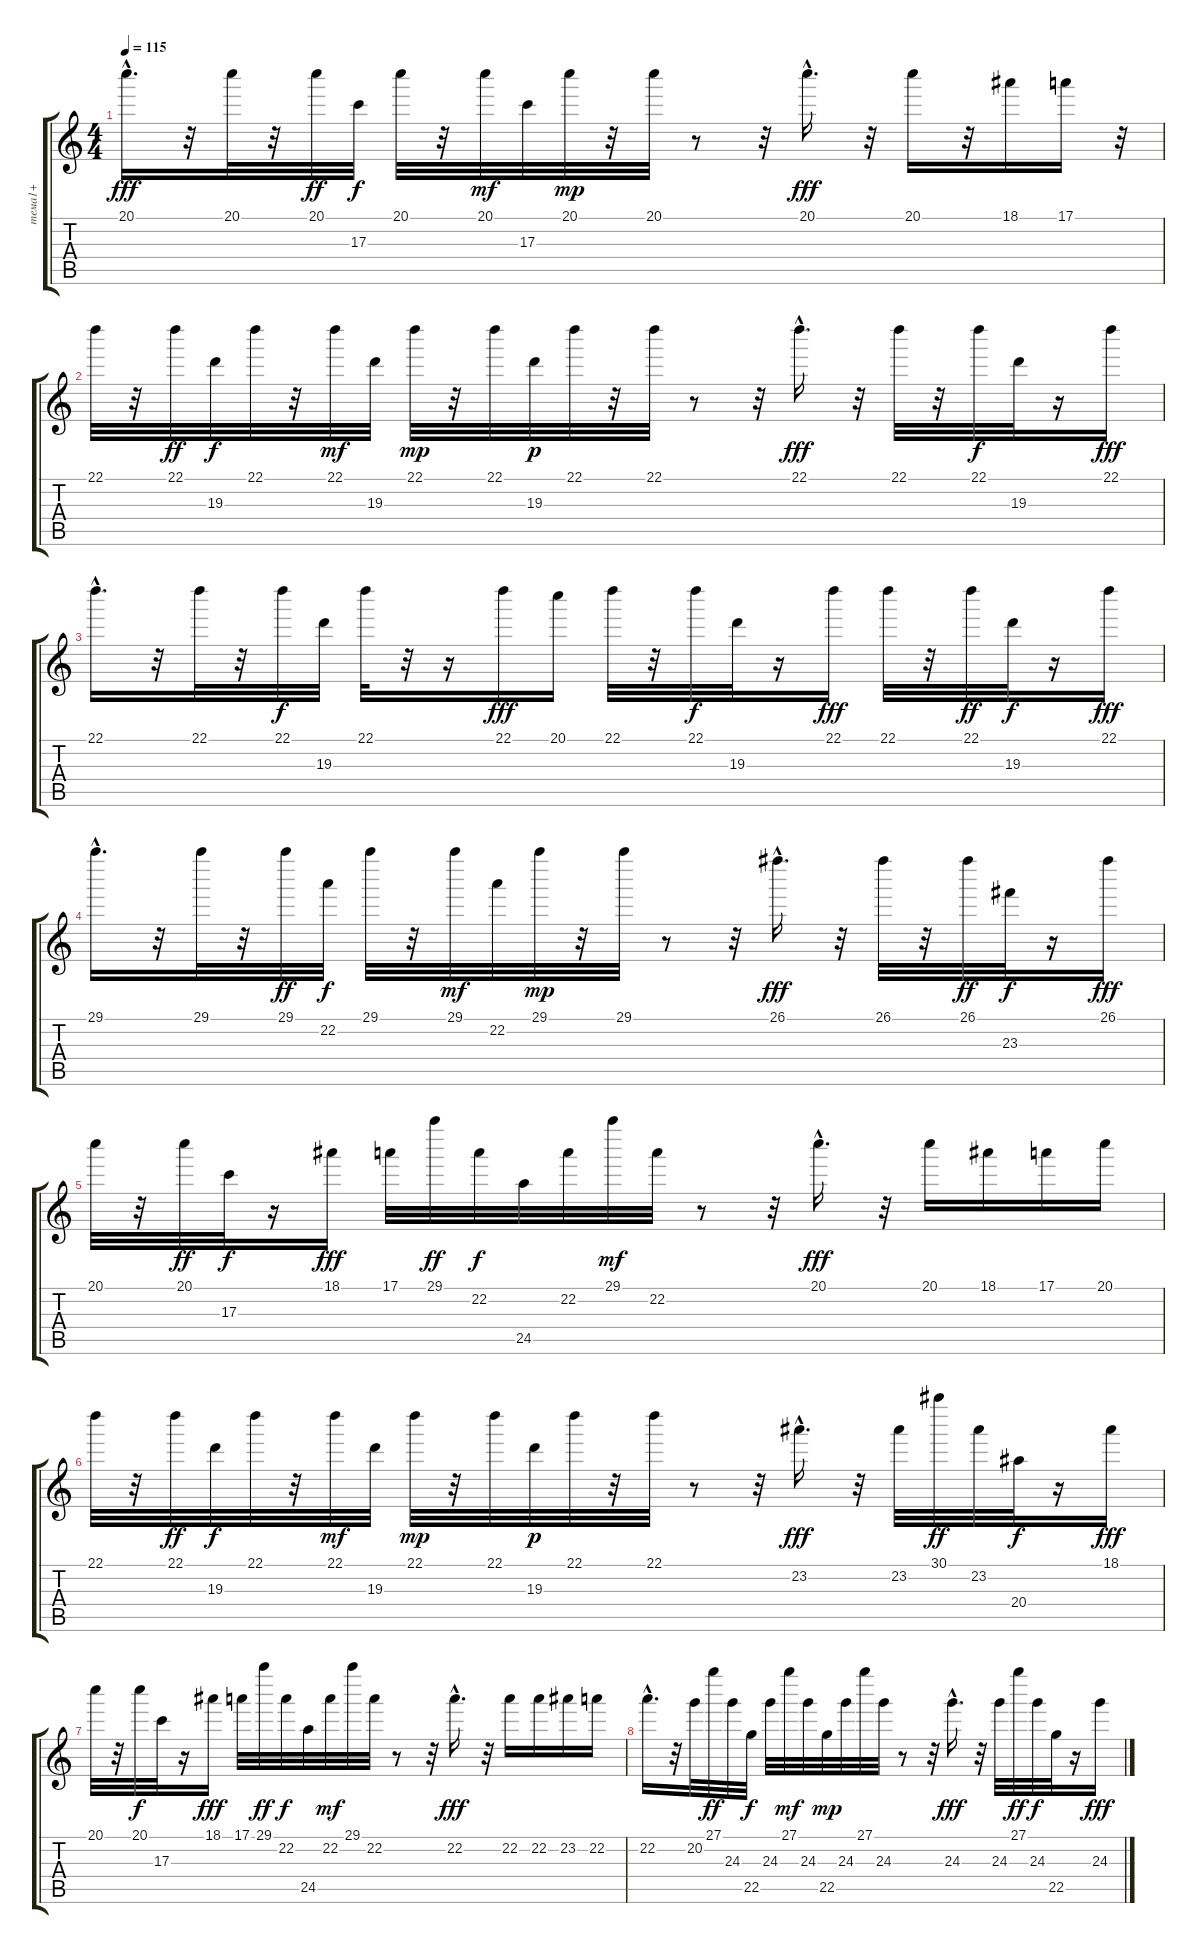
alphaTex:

\track ("тема1+" "тема1+") {instrument distortionguitar}
\staff {score tabs}
\tuning (E4 B3 G3 D3 A2 E2) {hide}
\ts (4 4)
\tempo 115
\clef g2
\ks c
20.1{hac}.16{d dy fff} r.32 20.1.32 r.32 20.1.32{dy ff} 17.3.32{dy f} 20.1.32 r.32 20.1.32{dy mf} 17.3.32 20.1.32{dy mp} r.32 20.1.32 r.8 r.32 20.1{hac}.16{d dy fff} r.32 20.1.16 r.32 18.1.16 17.1.16 r.32 |
22.1.32 r.32 22.1.32{dy ff} 19.3.32{dy f} 22.1.32 r.32 22.1.32{dy mf} 19.3.32 22.1.32{dy mp} r.32 22.1.32 19.3.32{dy p} 22.1.32 r.32 22.1.32 r.8 r.32 22.1{hac}.16{d dy fff} r.32 22.1.32 r.32 22.1.32{dy f} 19.3.32 r.16 22.1.16{dy fff} |
22.1{hac}.16{d} r.32 22.1.32 r.32 22.1.32{dy f} 19.3.32 22.1.32 r.32 r.16 22.1.16{dy fff} 20.1.16 22.1.32 r.32 22.1.32{dy f} 19.3.32 r.16 22.1.16{dy fff} 22.1.32 r.32 22.1.32{dy ff} 19.3.32{dy f} r.16 22.1.16{dy fff} |
29.1{hac}.16{d} r.32 29.1.32 r.32 29.1.32{dy ff} 22.2.32{dy f} 29.1.32 r.32 29.1.32{dy mf} 22.2.32 29.1.32{dy mp} r.32 29.1.32 r.8 r.32 26.1{hac}.16{d dy fff} r.32 26.1.32 r.32 26.1.32{dy ff} 23.3.32{dy f} r.16 26.1.16{dy fff} |
20.1.32 r.32 20.1.32{dy ff} 17.3.32{dy f} r.16 18.1.16{dy fff} 17.1.32 29.1.32{dy ff} 22.2.32{dy f} 24.5.32 22.2.32 29.1.32{dy mf} 22.2.32 r.8 r.32 20.1{hac}.16{d dy fff} r.32 20.1.16 18.1.16 17.1.16 20.1.16 |
22.1.32 r.32 22.1.32{dy ff} 19.3.32{dy f} 22.1.32 r.32 22.1.32{dy mf} 19.3.32 22.1.32{dy mp} r.32 22.1.32 19.3.32{dy p} 22.1.32 r.32 22.1.32 r.8 r.32 23.2{hac}.16{d dy fff} r.32 23.2.32 30.1.32{dy ff} 23.2.32 20.4.32{dy f} r.16 18.1.16{dy fff} |
20.1.32 r.32 20.1.32{dy f} 17.3.32 r.16 18.1.16{dy fff} 17.1.32 29.1.32{dy ff} 22.2.32{dy f} 24.5.32 22.2.32{dy mf} 29.1.32 22.2.32 r.8 r.32 22.2{hac}.16{d dy fff} r.32 22.2.16 22.2.16 23.2.16 22.2.16 |
22.2{hac}.16{d} r.32 20.2.32 27.1.32{dy ff} 24.3.32 22.5.32{dy f} 24.3.32 27.1.32{dy mf} 24.3.32 22.5.32{dy mp} 24.3.32 27.1.32 24.3.32 r.8 r.32 24.3{hac}.16{d dy fff} r.32 24.3.32 27.1.32{dy ff} 24.3.32{dy f} 22.5.32 r.16 24.3.16{dy fff}
